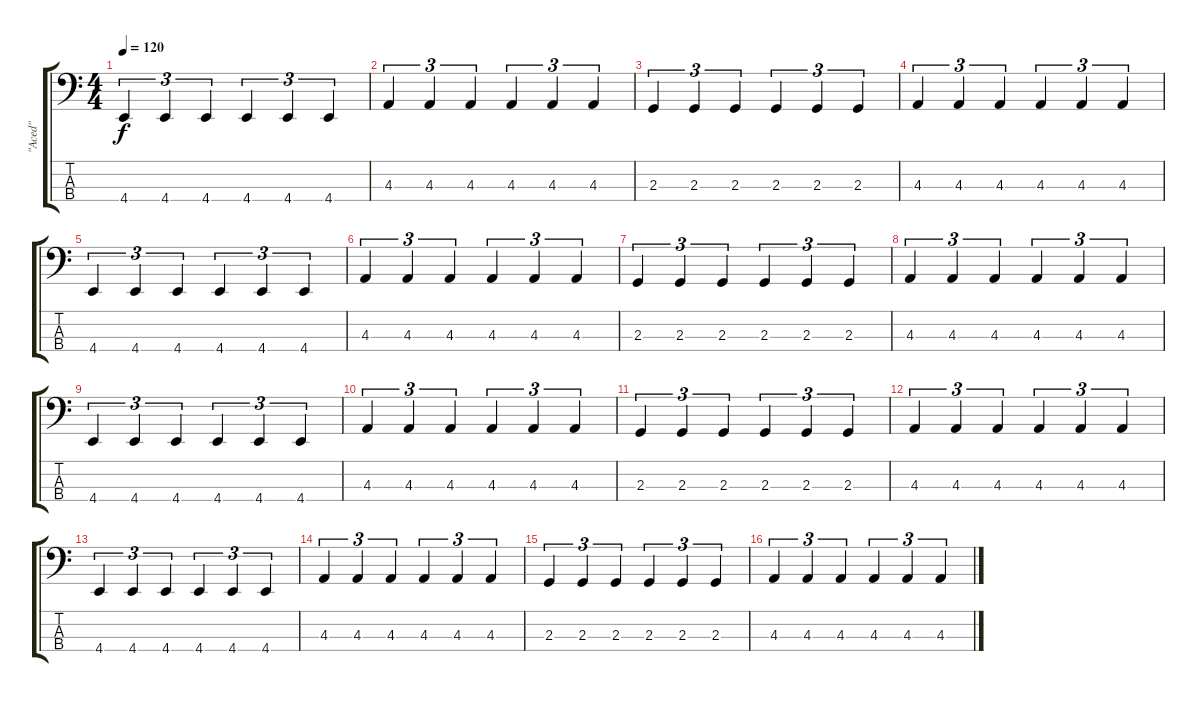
\track ("\"Aced\"" "\"Aced\"") {instrument electricbasspick}
\staff {score tabs}
\tuning (Eb2 Bb1 F1 C1) {hide}
\ts (4 4)
\tempo 120
\clef f4
\ks c
4.4.4{tu (3 2) dy f} 4.4.4{tu (3 2)} 4.4.4{tu (3 2)} 4.4.4{tu (3 2)} 4.4.4{tu (3 2)} 4.4.4{tu (3 2)} |
4.3.4{tu (3 2)} 4.3.4{tu (3 2)} 4.3.4{tu (3 2)} 4.3.4{tu (3 2)} 4.3.4{tu (3 2)} 4.3.4{tu (3 2)} |
2.3.4{tu (3 2)} 2.3.4{tu (3 2)} 2.3.4{tu (3 2)} 2.3.4{tu (3 2)} 2.3.4{tu (3 2)} 2.3.4{tu (3 2)} |
4.3.4{tu (3 2)} 4.3.4{tu (3 2)} 4.3.4{tu (3 2)} 4.3.4{tu (3 2)} 4.3.4{tu (3 2)} 4.3.4{tu (3 2)} |
4.4.4{tu (3 2)} 4.4.4{tu (3 2)} 4.4.4{tu (3 2)} 4.4.4{tu (3 2)} 4.4.4{tu (3 2)} 4.4.4{tu (3 2)} |
4.3.4{tu (3 2)} 4.3.4{tu (3 2)} 4.3.4{tu (3 2)} 4.3.4{tu (3 2)} 4.3.4{tu (3 2)} 4.3.4{tu (3 2)} |
2.3.4{tu (3 2)} 2.3.4{tu (3 2)} 2.3.4{tu (3 2)} 2.3.4{tu (3 2)} 2.3.4{tu (3 2)} 2.3.4{tu (3 2)} |
4.3.4{tu (3 2)} 4.3.4{tu (3 2)} 4.3.4{tu (3 2)} 4.3.4{tu (3 2)} 4.3.4{tu (3 2)} 4.3.4{tu (3 2)} |
4.4.4{tu (3 2)} 4.4.4{tu (3 2)} 4.4.4{tu (3 2)} 4.4.4{tu (3 2)} 4.4.4{tu (3 2)} 4.4.4{tu (3 2)} |
4.3.4{tu (3 2)} 4.3.4{tu (3 2)} 4.3.4{tu (3 2)} 4.3.4{tu (3 2)} 4.3.4{tu (3 2)} 4.3.4{tu (3 2)} |
2.3.4{tu (3 2)} 2.3.4{tu (3 2)} 2.3.4{tu (3 2)} 2.3.4{tu (3 2)} 2.3.4{tu (3 2)} 2.3.4{tu (3 2)} |
4.3.4{tu (3 2)} 4.3.4{tu (3 2)} 4.3.4{tu (3 2)} 4.3.4{tu (3 2)} 4.3.4{tu (3 2)} 4.3.4{tu (3 2)} |
4.4.4{tu (3 2)} 4.4.4{tu (3 2)} 4.4.4{tu (3 2)} 4.4.4{tu (3 2)} 4.4.4{tu (3 2)} 4.4.4{tu (3 2)} |
4.3.4{tu (3 2)} 4.3.4{tu (3 2)} 4.3.4{tu (3 2)} 4.3.4{tu (3 2)} 4.3.4{tu (3 2)} 4.3.4{tu (3 2)} |
2.3.4{tu (3 2)} 2.3.4{tu (3 2)} 2.3.4{tu (3 2)} 2.3.4{tu (3 2)} 2.3.4{tu (3 2)} 2.3.4{tu (3 2)} |
4.3.4{tu (3 2)} 4.3.4{tu (3 2)} 4.3.4{tu (3 2)} 4.3.4{tu (3 2)} 4.3.4{tu (3 2)} 4.3.4{tu (3 2)}
